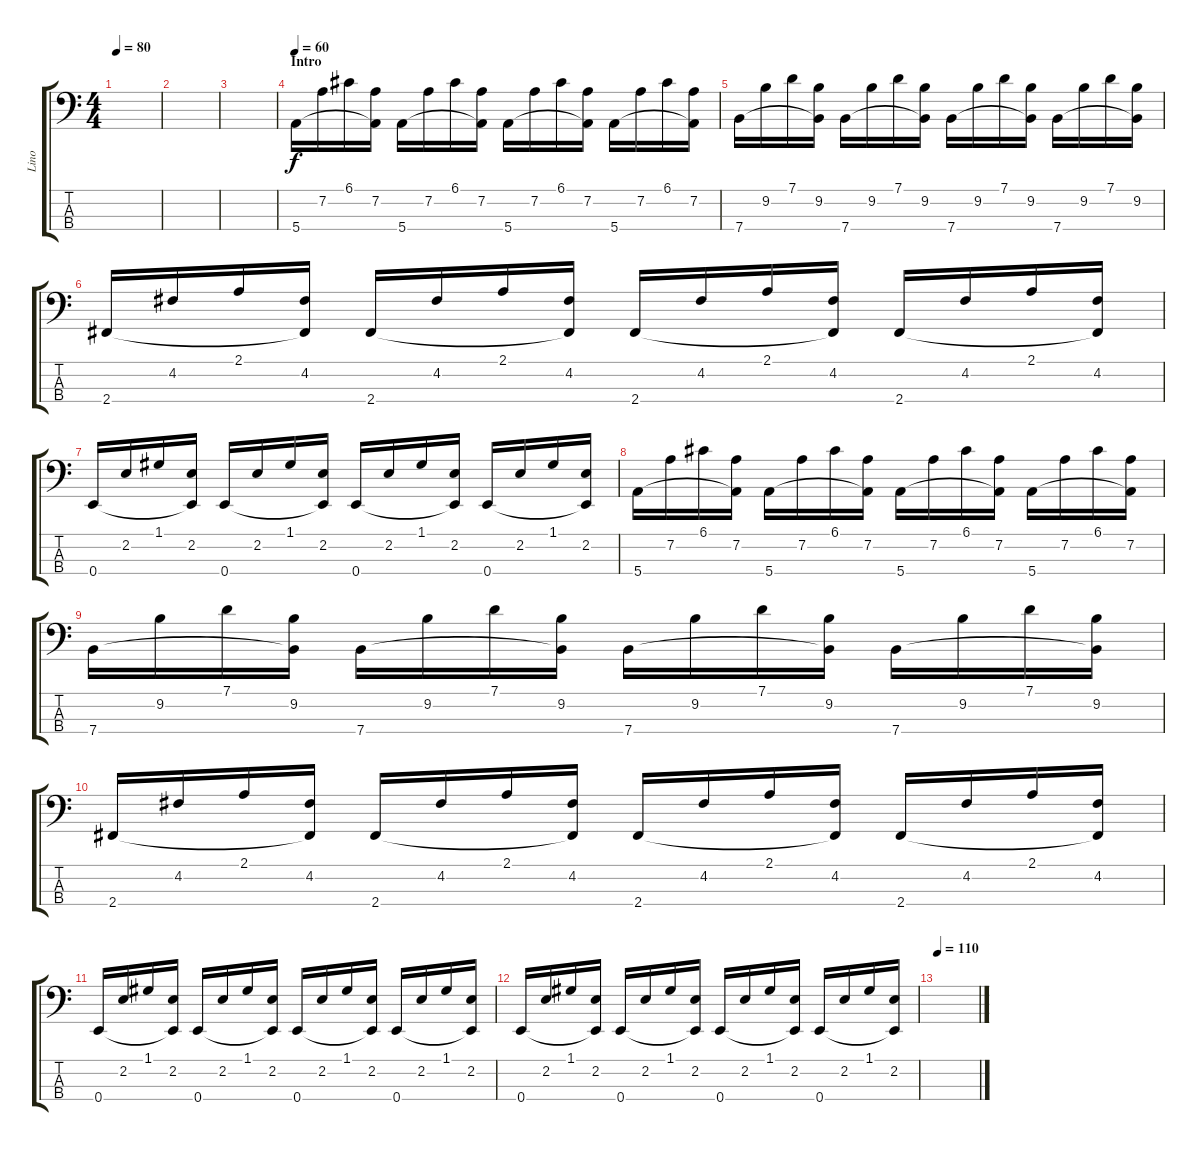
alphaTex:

\track ("Lino" "Lino") {instrument electricbasspick}
\staff {score tabs}
\tuning (G2 D2 A1 E1) {hide}
\ts (4 4)
\tempo 80
\clef f4
\ks c
|
|
|
\section ("" "Intro")
\tempo 60
5.4.16 7.2.16 6.1.16 (7.2 5.4{t}).16 5.4.16 7.2.16 6.1.16 (7.2 5.4{t}).16 5.4.16 7.2.16 6.1.16 (7.2 5.4{t}).16 5.4.16 7.2.16 6.1.16 (7.2 5.4{t}).16 |
7.4.16 9.2.16 7.1.16 (9.2 7.4{t}).16 7.4.16 9.2.16 7.1.16 (9.2 7.4{t}).16 7.4.16 9.2.16 7.1.16 (9.2 7.4{t}).16 7.4.16 9.2.16 7.1.16 (9.2 7.4{t}).16 |
2.4.16 4.2.16 2.1.16 (4.2 2.4{t}).16 2.4.16 4.2.16 2.1.16 (4.2 2.4{t}).16 2.4.16 4.2.16 2.1.16 (4.2 2.4{t}).16 2.4.16 4.2.16 2.1.16 (4.2 2.4{t}).16 |
0.4.16 2.2.16 1.1.16 (2.2 0.4{t}).16 0.4.16 2.2.16 1.1.16 (2.2 0.4{t}).16 0.4.16 2.2.16 1.1.16 (2.2 0.4{t}).16 0.4.16 2.2.16 1.1.16 (2.2 0.4{t}).16 |
5.4.16 7.2.16 6.1.16 (7.2 5.4{t}).16 5.4.16 7.2.16 6.1.16 (7.2 5.4{t}).16 5.4.16 7.2.16 6.1.16 (7.2 5.4{t}).16 5.4.16 7.2.16 6.1.16 (7.2 5.4{t}).16 |
7.4.16 9.2.16 7.1.16 (9.2 7.4{t}).16 7.4.16 9.2.16 7.1.16 (9.2 7.4{t}).16 7.4.16 9.2.16 7.1.16 (9.2 7.4{t}).16 7.4.16 9.2.16 7.1.16 (9.2 7.4{t}).16 |
2.4.16 4.2.16 2.1.16 (4.2 2.4{t}).16 2.4.16 4.2.16 2.1.16 (4.2 2.4{t}).16 2.4.16 4.2.16 2.1.16 (4.2 2.4{t}).16 2.4.16 4.2.16 2.1.16 (4.2 2.4{t}).16 |
0.4.16 2.2.16 1.1.16 (2.2 0.4{t}).16 0.4.16 2.2.16 1.1.16 (2.2 0.4{t}).16 0.4.16 2.2.16 1.1.16 (2.2 0.4{t}).16 0.4.16 2.2.16 1.1.16 (2.2 0.4{t}).16 |
0.4.16 2.2.16 1.1.16 (2.2 0.4{t}).16 0.4.16 2.2.16 1.1.16 (2.2 0.4{t}).16 0.4.16 2.2.16 1.1.16 (2.2 0.4{t}).16 0.4.16 2.2.16 1.1.16 (2.2 0.4{t}).16 |
\tempo 130
\tempo 110
